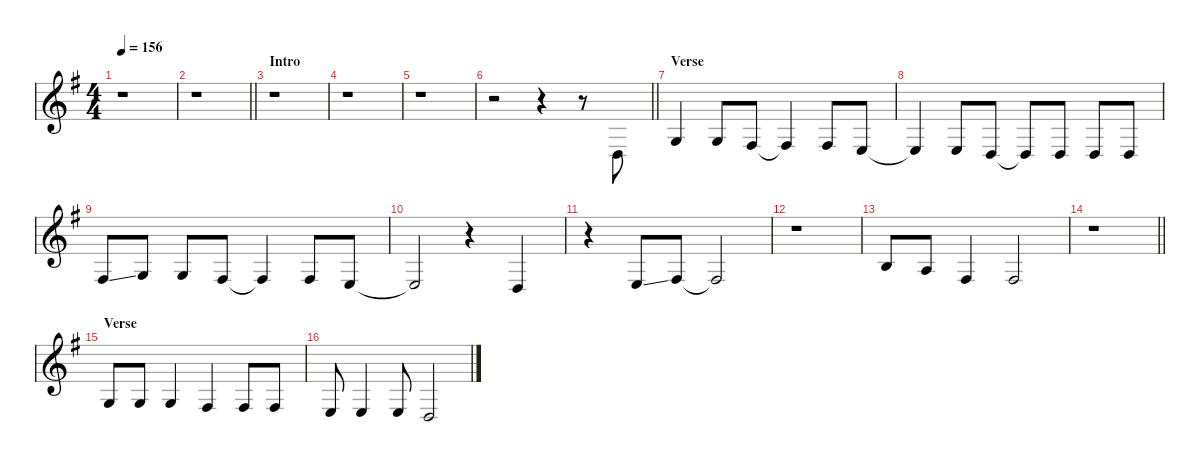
\defaultSystemsLayout 4
\hideDynamics
\bracketExtendMode nobrackets
\singleTrackTrackNamePolicy hidden
\multiTrackTrackNamePolicy hidden
\otherSystemsTrackNameOrientation horizontal
\track ("Vocals" "clar.") {instrument clarinet}
\staff {score}
\tuning (E4 B3 G3 D3 A2 E2)
\ts (4 4)
\tempo 156
\clef g2
\ks g
r.1{dy f beam Down} |
\barLineRight lightlight
r.1{beam Down} |
\section ("" "Intro")
r.1{beam Down} |
r.1{beam Down} |
r.1{beam Down} |
\barLineRight lightlight
r.2{beam Down} r.4{beam Down} r.8{beam Down} 0.4{acc forcenatural}.8{beam Up} |
\section ("" "Verse")
0.3{acc forcenatural}.4{beam Up} 0.3{acc forcenatural}.8{beam Up} 4.4{acc #}.8{beam Up} 4.4{t acc #}.4{beam Up} 4.4{acc #}.8{beam Up} 2.4{acc forcenatural}.8{beam Up} |
2.4{t acc forcenatural}.4{beam Up} 2.4{acc forcenatural}.8{beam Up} 0.4{acc forcenatural}.8{beam Up} 0.4{t acc forcenatural}.8{beam Up} 0.4{acc forcenatural}.8{beam Up} 0.4{acc forcenatural}.8{beam Up} 0.4{acc forcenatural}.8{beam Up} |
4.4{ss acc #}.8{beam Up} 5.4{acc forcenatural}.8{beam Up} 0.3{acc forcenatural}.8{beam Up} 4.4{acc #}.8{beam Up} 4.4{t acc #}.4{beam Up} 4.4{acc #}.8{beam Up} 2.4{acc forcenatural}.8{beam Up} |
2.4{t acc forcenatural}.2{beam Up} r.4{beam Up} 0.4{acc forcenatural}.4{beam Up} |
r.4{beam Down} 2.4{ss acc forcenatural}.8{beam Up} 4.4{acc #}.8{beam Up} 4.4{t acc #}.2{beam Up} |
r.1{beam Down} |
0.2{acc forcenatural}.8{beam Up} 2.3{acc forcenatural}.8{beam Up} 4.4{acc #}.4{beam Up} 4.4{acc #}.2{beam Up} |
\barLineRight lightlight
r.1{beam Down} |
\section ("" "Verse")
0.3{acc forcenatural}.8{beam Up} 0.3{acc forcenatural}.8{beam Up} 0.3{acc forcenatural}.4{beam Up} 4.4{acc #}.4{beam Up} 4.4{acc #}.8{beam Up} 4.4{acc #}.8{beam Up} |
2.4{acc forcenatural}.8{beam Up} 2.4{acc forcenatural}.4{beam Up} 2.4{acc forcenatural}.8{beam Up} 0.4{acc forcenatural}.2{beam Up}
